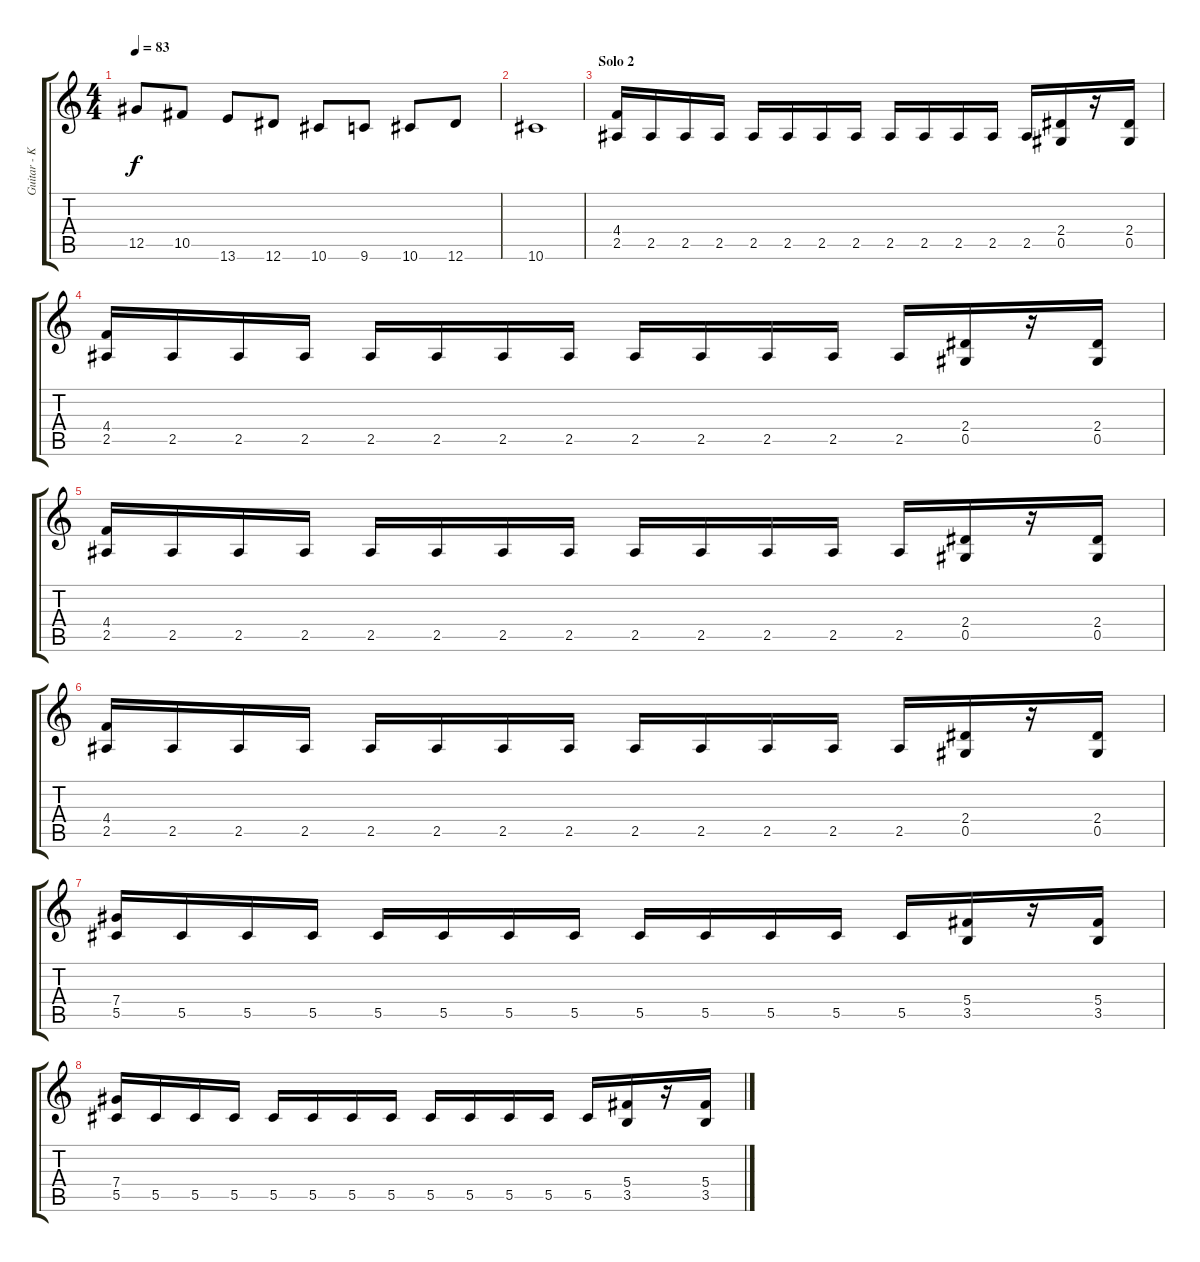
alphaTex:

\track ("Guitar - Kai Hansen" "Guitar - K") {instrument overdrivenguitar}
\staff {score tabs}
\tuning (Eb4 Bb3 Gb3 Db3 Ab2 Eb2) {hide}
\ts (4 4)
\tempo 83
\clef g2
\ks c
12.5.8{dy f} 10.5.8 13.6.8 12.6.8 10.6.8 9.6.8 10.6.8 12.6.8 |
10.6.1 |
\section ("" "Solo 2")
(4.4 2.5).16 2.5.16 2.5.16 2.5.16 2.5.16 2.5.16 2.5.16 2.5.16 2.5.16 2.5.16 2.5.16 2.5.16 2.5.16 (2.4 0.5).16 r.16 (2.4 0.5).16 |
(4.4 2.5).16 2.5.16 2.5.16 2.5.16 2.5.16 2.5.16 2.5.16 2.5.16 2.5.16 2.5.16 2.5.16 2.5.16 2.5.16 (2.4 0.5).16 r.16 (2.4 0.5).16 |
(4.4 2.5).16 2.5.16 2.5.16 2.5.16 2.5.16 2.5.16 2.5.16 2.5.16 2.5.16 2.5.16 2.5.16 2.5.16 2.5.16 (2.4 0.5).16 r.16 (2.4 0.5).16 |
(4.4 2.5).16 2.5.16 2.5.16 2.5.16 2.5.16 2.5.16 2.5.16 2.5.16 2.5.16 2.5.16 2.5.16 2.5.16 2.5.16 (2.4 0.5).16 r.16 (2.4 0.5).16 |
(7.4 5.5).16 5.5.16 5.5.16 5.5.16 5.5.16 5.5.16 5.5.16 5.5.16 5.5.16 5.5.16 5.5.16 5.5.16 5.5.16 (5.4 3.5).16 r.16 (5.4 3.5).16 |
(7.4 5.5).16 5.5.16 5.5.16 5.5.16 5.5.16 5.5.16 5.5.16 5.5.16 5.5.16 5.5.16 5.5.16 5.5.16 5.5.16 (5.4 3.5).16 r.16 (5.4 3.5).16
